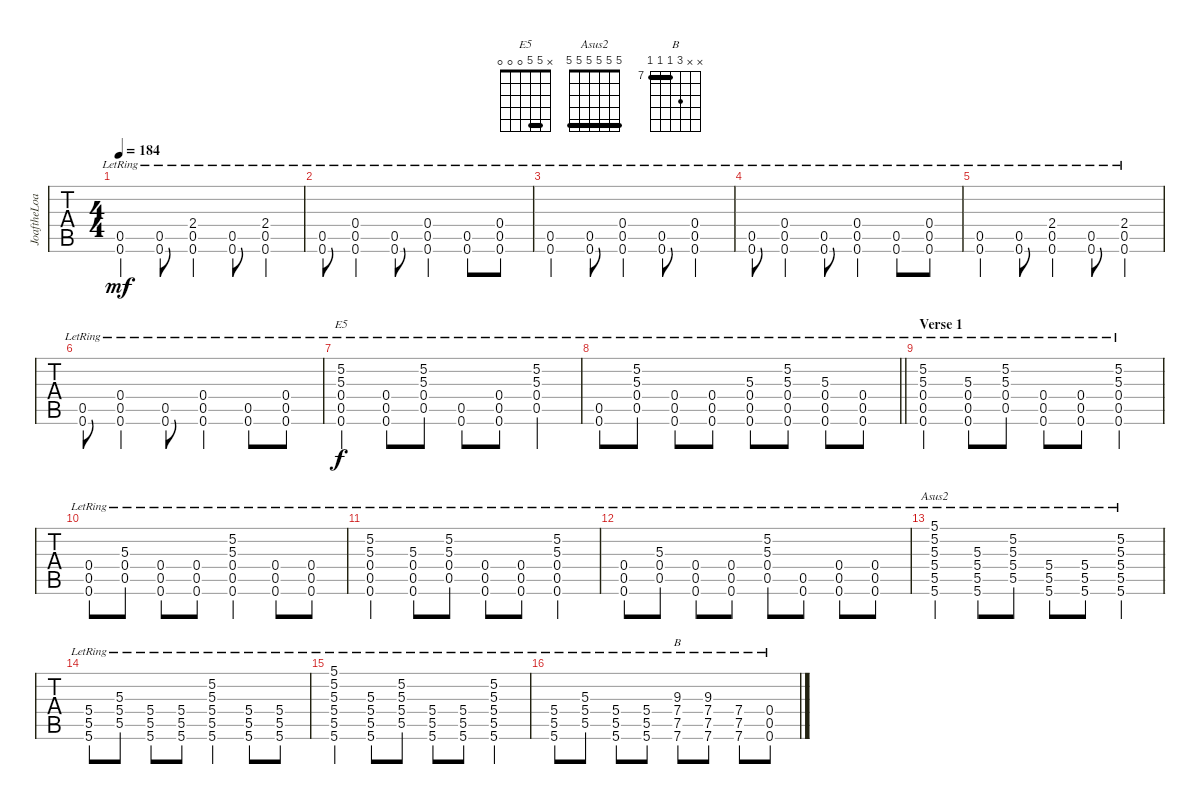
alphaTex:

\track ("JoaftheLoaf (Guitar)" "JoaftheLoa") {instrument acousticguitarsteel}
\staff {tabs}
\tuning (E4 B3 Gb3 E3 B2 E2) {hide}
\chord ("E5" x 5 5 0 0 0) {barre 5}
\chord ("Asus2" 5 5 5 5 5 5) {barre 5}
\chord ("B" x x 9 7 7 7) {firstfret 7 barre 7}
\ts (4 4)
\tempo 184
\clef g2
\ks c
(0.5{lr} 0.6{lr}).4{dy mf} (0.5{lr} 0.6{lr}).8 (2.4{lr} 0.5{lr} 0.6{lr}).4 (0.5{lr} 0.6{lr}).8 (2.4{lr} 0.5{lr} 0.6{lr}).4 |
(0.5{lr} 0.6{lr}).8 (0.4{lr} 0.5{lr} 0.6{lr}).4 (0.5{lr} 0.6{lr}).8 (0.4{lr} 0.5{lr} 0.6{lr}).4 (0.5{lr} 0.6{lr}).8 (0.4{lr} 0.5{lr} 0.6{lr}).8 |
(0.5{lr} 0.6{lr}).4 (0.5{lr} 0.6{lr}).8 (0.4{lr} 0.5{lr} 0.6{lr}).4 (0.5{lr} 0.6{lr}).8 (0.4{lr} 0.5{lr} 0.6{lr}).4 |
(0.5{lr} 0.6{lr}).8 (0.4{lr} 0.5{lr} 0.6{lr}).4 (0.5{lr} 0.6{lr}).8 (0.4{lr} 0.5{lr} 0.6{lr}).4 (0.5{lr} 0.6{lr}).8 (0.4{lr} 0.5{lr} 0.6{lr}).8 |
(0.5{lr} 0.6{lr}).4 (0.5{lr} 0.6{lr}).8 (2.4{lr} 0.5{lr} 0.6{lr}).4 (0.5{lr} 0.6{lr}).8 (2.4{lr} 0.5{lr} 0.6{lr}).4 |
(0.5{lr} 0.6{lr}).8 (0.4{lr} 0.5{lr} 0.6{lr}).4 (0.5{lr} 0.6{lr}).8 (0.4{lr} 0.5{lr} 0.6{lr}).4 (0.5{lr} 0.6{lr}).8 (0.4{lr} 0.5{lr} 0.6{lr}).8 |
(5.2{lr} 5.3{lr} 0.4{lr} 0.5{lr} 0.6{lr}).4{ch "E5" dy f} (0.4{lr} 0.5{lr} 0.6{lr}).8 (5.2{lr} 5.3{lr} 0.4{lr} 0.5{lr}).8 (0.5{lr} 0.6{lr}).8 (0.4{lr} 0.5{lr} 0.6{lr}).8 (5.2{lr} 5.3{lr} 0.4{lr} 0.5{lr}).4 |
\barLineRight lightlight
(0.5{lr} 0.6{lr}).8 (5.2{lr} 5.3{lr} 0.4{lr} 0.5{lr}).8 (0.4{lr} 0.5{lr} 0.6{lr}).8 (0.4{lr} 0.5{lr} 0.6{lr}).8 (5.3{lr} 0.4{lr} 0.5{lr} 0.6{lr}).8 (5.2{lr} 5.3{lr} 0.4{lr} 0.5{lr} 0.6{lr}).8 (5.3{lr} 0.4{lr} 0.5{lr} 0.6{lr}).8 (0.4{lr} 0.5{lr} 0.6{lr}).8 |
\section ("" "Verse 1")
(5.2{lr} 5.3{lr} 0.4{lr} 0.5{lr} 0.6{lr}).4 (5.3{lr} 0.4{lr} 0.5{lr} 0.6{lr}).8 (5.2{lr} 5.3{lr} 0.4{lr} 0.5{lr}).8 (0.4{lr} 0.5{lr} 0.6{lr}).8 (0.4{lr} 0.5{lr} 0.6{lr}).8 (5.2{lr} 5.3{lr} 0.4{lr} 0.5{lr} 0.6{lr}).4 |
(0.4{lr} 0.5{lr} 0.6{lr}).8 (5.3{lr} 0.4{lr} 0.5{lr}).8 (0.4{lr} 0.5{lr} 0.6{lr}).8 (0.4{lr} 0.5{lr} 0.6{lr}).8 (5.2{lr} 5.3{lr} 0.4{lr} 0.5{lr} 0.6{lr}).4 (0.4{lr} 0.5{lr} 0.6{lr}).8 (0.4{lr} 0.5{lr} 0.6{lr}).8 |
(5.2{lr} 5.3{lr} 0.4{lr} 0.5{lr} 0.6{lr}).4 (5.3{lr} 0.4{lr} 0.5{lr} 0.6{lr}).8 (5.2{lr} 5.3{lr} 0.4{lr} 0.5{lr}).8 (0.4{lr} 0.5{lr} 0.6{lr}).8 (0.4{lr} 0.5{lr} 0.6{lr}).8 (5.2{lr} 5.3{lr} 0.4{lr} 0.5{lr} 0.6{lr}).4 |
(0.4{lr} 0.5{lr} 0.6{lr}).8 (5.3{lr} 0.4{lr} 0.5{lr}).8 (0.4{lr} 0.5{lr} 0.6{lr}).8 (0.4{lr} 0.5{lr} 0.6{lr}).8 (5.2{lr} 5.3{lr} 0.4{lr} 0.5{lr}).8 (0.5{lr} 0.6{lr}).8 (0.4{lr} 0.5{lr} 0.6{lr}).8 (0.4{lr} 0.5{lr} 0.6{lr}).8 |
(5.1{lr} 5.2{lr} 5.3{lr} 5.4{lr} 5.5{lr} 5.6{lr}).4{ch "Asus2"} (5.3{lr} 5.4{lr} 5.5{lr} 5.6{lr}).8 (5.2{lr} 5.3{lr} 5.4{lr} 5.5{lr}).8 (5.4{lr} 5.5{lr} 5.6{lr}).8 (5.4{lr} 5.5{lr} 5.6{lr}).8 (5.2{lr} 5.3{lr} 5.4{lr} 5.5{lr} 5.6{lr}).4 |
(5.4{lr} 5.5{lr} 5.6{lr}).8 (5.3{lr} 5.4{lr} 5.5{lr}).8 (5.4{lr} 5.5{lr} 5.6{lr}).8 (5.4{lr} 5.5{lr} 5.6{lr}).8 (5.2{lr} 5.3{lr} 5.4{lr} 5.5{lr} 5.6{lr}).4 (5.4{lr} 5.5{lr} 5.6{lr}).8 (5.4{lr} 5.5{lr} 5.6{lr}).8 |
(5.1{lr} 5.2{lr} 5.3{lr} 5.4{lr} 5.5{lr} 5.6{lr}).4 (5.3{lr} 5.4{lr} 5.5{lr} 5.6{lr}).8 (5.2{lr} 5.3{lr} 5.4{lr} 5.5{lr}).8 (5.4{lr} 5.5{lr} 5.6{lr}).8 (5.4{lr} 5.5{lr} 5.6{lr}).8 (5.2{lr} 5.3{lr} 5.4{lr} 5.5{lr} 5.6{lr}).4 |
(5.4{lr} 5.5{lr} 5.6{lr}).8 (5.3{lr} 5.4{lr} 5.5{lr}).8 (5.4{lr} 5.5{lr} 5.6{lr}).8 (5.4{lr} 5.5{lr} 5.6{lr}).8 (9.3{lr} 7.4{lr} 7.5{lr} 7.6{lr}).8{ch "B"} (9.3{lr} 7.4{lr} 7.5{lr} 7.6{lr}).8 (7.4{lr} 7.5{lr} 7.6{lr}).8 (0.4{lr} 0.5{lr} 0.6{lr}).8
